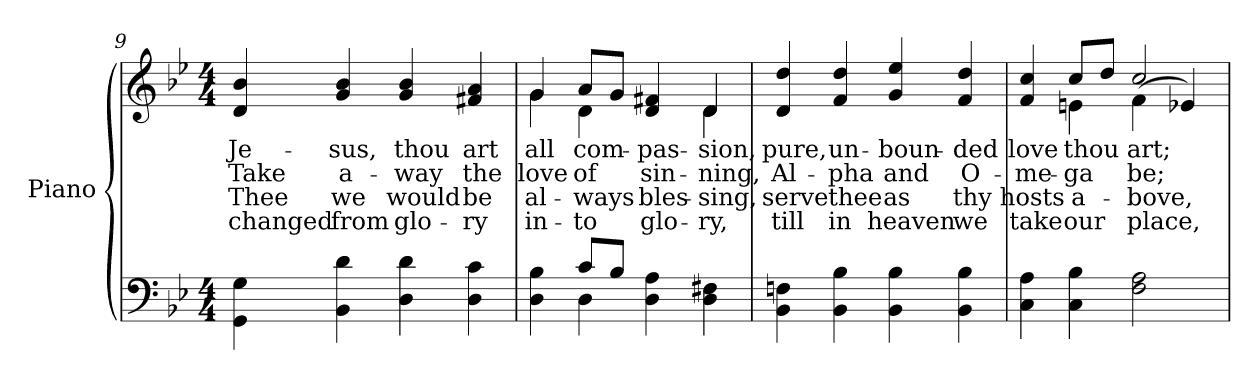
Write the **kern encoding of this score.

**kern	**kern	**text	**text	**text	**text
*part2	*part1	*part1	*part1	*part1	*part1
*staff2	*staff1	*staff1	*staff1	*staff1	*staff1
*I"Piano	*I"Piano	*	*	*	*
*I'Pno.	*I'Pno.	*	*	*	*
!!LO:LB:g=z
*clefF4	*clefG2	*	*	*	*
*k[b-e-]	*k[b-e-]	*	*	*	*
*B-:	*B-:	*	*	*	*
*M4/4	*M4/4	*	*	*	*
=9	=9	=9	=9	=9	=9
!	!	!LO:LY:b:color=#000000	!LO:LY:b:color=#000000	!LO:LY:b:color=#000000	!LO:LY:b:color=#000000
4GGi\ 4Gi	4di/ 4b-i	Je-	Take	Thee	changed
!	!	!LO:LY:b:color=#000000	!LO:LY:b:color=#000000	!LO:LY:b:color=#000000	!LO:LY:b:color=#000000
4BB-i\ 4di	4gi/ 4b-i	-sus,	a-	we	from
!	!	!LO:LY:b:color=#000000	!LO:LY:b:color=#000000	!LO:LY:b:color=#000000	!LO:LY:b:color=#000000
4Di\ 4di	4gi/ 4b-i	thou	-way	would	glo-
!	!	!LO:LY:b:color=#000000	!LO:LY:b:color=#000000	!LO:LY:b:color=#000000	!LO:LY:b:color=#000000
4Di\ 4ci	4f#Xi/ 4ai	art	the	-be	ry
=10	=10	=10	=10	=10	=10
*^	*	*	*	*	*
!	!	!	!LO:LY:b:color=#000000	!LO:LY:b:color=#000000	!LO:LY:b:color=#000000	!LO:LY:b:color=#000000
*	*	*^	*	*	*	*
4Di\ 4B-i	4ryy	4gi/	4gi\	all	love	al-	-in-
!	!	!	!	!LO:LY:b:color=#000000	!LO:LY:b:color=#000000	!LO:LY:b:color=#000000	!LO:LY:b:color=#000000
8ci/L	4Di\	8ai/L	4di\	com-	of	-ways	to
8B-i/J	.	8gi/J	.	.	.	.	.
!	!	!	!	!LO:LY:b:color=#000000	!LO:LY:b:color=#000000	!LO:LY:b:color=#000000	!LO:LY:b:color=#000000
4Di\ 4Ai	2ryy	4di/ 4f#Xi	4ryy	-pas-	sin-	bles-	-glo-
!	!	!	!	!LO:LY:b:color=#000000	!LO:LY:b:color=#000000	!LO:LY:b:color=#000000	!LO:LY:b:color=#000000
4Di\ 4F#Xi	.	4di/	4di\	-sion,	-ning,	-sing,	ry,
*v	*v	*	*	*	*	*	*
*	*v	*v	*	*	*	*
=11	=11	=11	=11	=11	=11
*	*^	*	*	*	*
!	!	!	!LO:LY:b:color=#000000	!LO:LY:b:color=#000000	!LO:LY:b:color=#000000	!LO:LY:b:color=#000000
*	*v	*v	*	*	*	*
4BB-i\ 4Fni	4di/ 4ddi	pure,	Al-	serve	till
!	!	!LO:LY:b:color=#000000	!LO:LY:b:color=#000000	!LO:LY:b:color=#000000	!LO:LY:b:color=#000000
4BB-i\ 4B-i	4fi/ 4ddi	un-	-pha	thee	in
!	!	!LO:LY:b:color=#000000	!LO:LY:b:color=#000000	!LO:LY:b:color=#000000	!LO:LY:b:color=#000000
4BB-i\ 4B-i	4gi/ 4ee-i	-boun-	and	as	heaven
!	!	!LO:LY:b:color=#000000	!LO:LY:b:color=#000000	!LO:LY:b:color=#000000	!LO:LY:b:color=#000000
4BB-i\ 4B-i	4fi/ 4ddi	-ded	O-	thy	we
=12	=12	=12	=12	=12	=12
!	!	!LO:LY:b:color=#000000	!LO:LY:b:color=#000000	!LO:LY:b:color=#000000	!LO:LY:b:color=#000000
*	*^	*	*	*	*
4Ci\ 4Ai	4fi/ 4cci	4ryy	love	-me-	hosts	take
!	!	!	!LO:LY:b:color=#000000	!LO:LY:b:color=#000000	!LO:LY:b:color=#000000	!LO:LY:b:color=#000000
4Ci\ 4B-i	8cci/L	4eni\	thou	-ga	a-	-our
.	8ddi/J	.	.	.	.	.
!	!	!	!LO:LY:b:color=#000000	!LO:LY:b:color=#000000	!LO:LY:b:color=#000000	!LO:LY:b:color=#000000
2Fi\ 2Ai	2cci/	(4fi\	art;	be;	bove,	place,
.	.	4e-Xi/)	.	.	.	.
*	*v	*v	*	*	*	*
=	=	=	=	=	=
*-	*-	*-	*-	*-	*-
